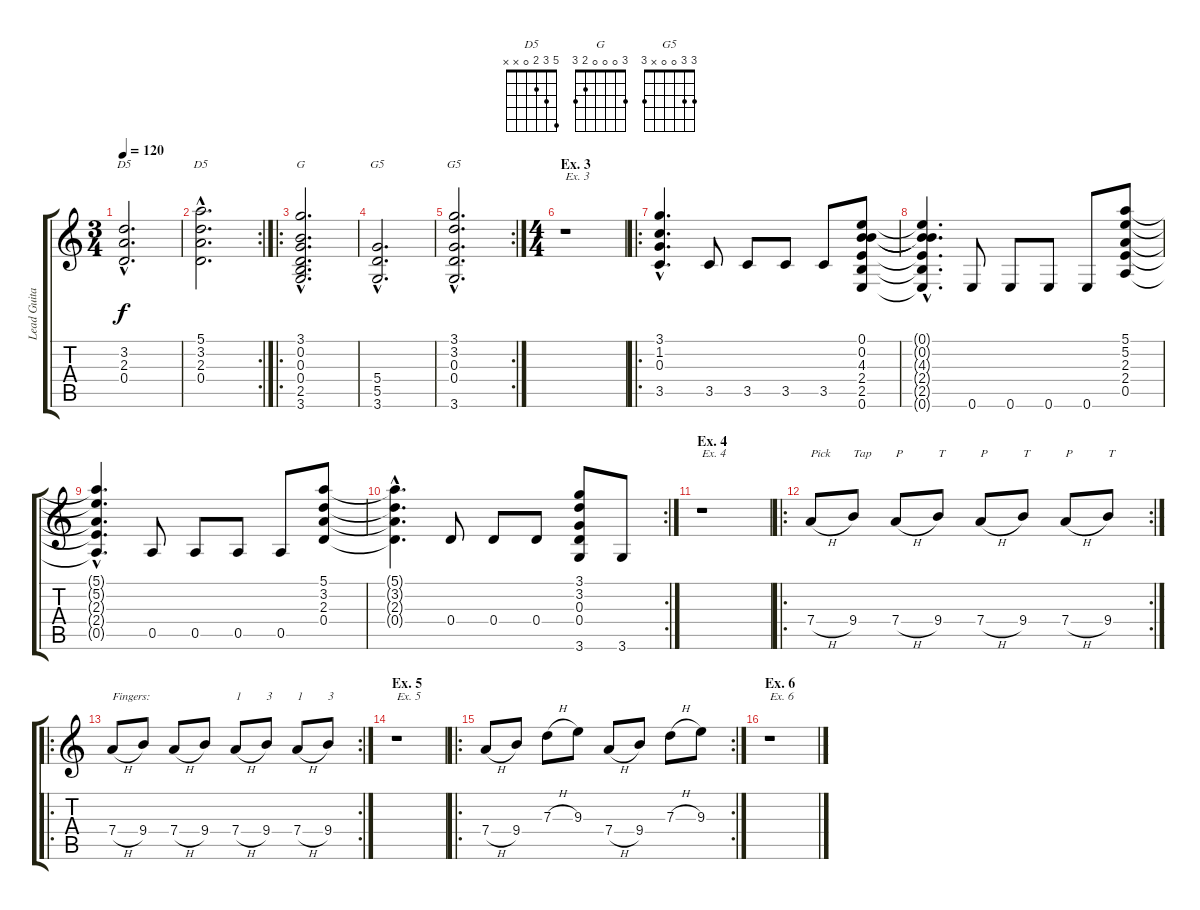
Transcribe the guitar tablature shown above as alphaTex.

\track ("Lead Guitar (Learn This One)" "Lead Guita") {instrument distortionguitar}
\staff {score tabs}
\tuning (E4 B3 G3 D3 A2 E2) {hide}
\chord ("D5" x 3 2 0 x x)
\chord ("D5" 5 3 2 0 x x)
\chord ("G" 3 0 0 0 2 3)
\chord ("G5" x x x 5 5 3)
\chord ("G5" 3 3 0 0 x 3)
\ts (3 4)
\tempo 120
\clef g2
\ks c
(3.2{hac} 2.3{hac} 0.4{hac}).2{d ch "D5" dy f} |
\rc 2
(5.1{hac} 3.2{hac} 2.3{hac} 0.4{hac}).2{d ch "D5"} |
\ro
(3.1{hac} 0.2{hac} 0.3{hac} 0.4{hac} 2.5{hac} 3.6{hac}).2{d ch "G"} |
(5.4{hac} 5.5{hac} 3.6{hac}).2{d ch "G5"} |
\rc 2
(3.1{hac} 3.2{hac} 0.3{hac} 0.4{hac} 3.6{hac}).2{d ch "G5"} |
\ts (4 4)
\section ("" "Ex. 3")
r.1{txt "Ex. 3"} |
\ro
(3.1{hac} 1.2{hac} 0.3{hac} 3.5{hac}).4{d instrument distortionguitar} 3.5.8{instrument electricguitarmuted} 3.5.8 3.5.8 3.5.8 (0.1 0.2 4.3 2.4 2.5 0.6).8{instrument distortionguitar} |
(0.1{hac t} 0.2{hac t} 4.3{hac t} 2.4{hac t} 2.5{hac t} 0.6{hac t}).4{d} 0.6.8{instrument electricguitarmuted} 0.6.8 0.6.8 0.6.8 (5.1 5.2 2.3 2.4 0.5).8{instrument distortionguitar} |
(5.1{hac t} 5.2{hac t} 2.3{hac t} 2.4{hac t} 0.5{hac t}).4{d} 0.5.8{instrument electricguitarmuted} 0.5.8 0.5.8 0.5.8 (5.1 3.2 2.3 0.4).8{instrument distortionguitar} |
\rc 2
(5.1{hac t} 3.2{hac t} 2.3{hac t} 0.4{hac t}).4{d} 0.4.8{instrument electricguitarmuted} 0.4.8 0.4.8 (3.1 3.2 0.3 0.4 3.6).8{instrument distortionguitar} 3.6.8{instrument electricguitarmuted} |
\section ("" "Ex. 4")
r.1{txt "Ex. 4"} |
\ro
\rc 2
7.4{h}.8{txt "Pick" instrument distortionguitar} 9.4.8{txt "Tap"} 7.4{h}.8{txt "P"} 9.4.8{txt "T"} 7.4{h}.8{txt "P"} 9.4.8{txt "T"} 7.4{h}.8{txt "P"} 9.4.8{txt "T"} |
\ro
\rc 2
7.4{h}.8{txt "Fingers:"} 9.4.8 7.4{h}.8 9.4.8 7.4{h}.8{txt "1"} 9.4.8{txt "3"} 7.4{h}.8{txt "1"} 9.4.8{txt "3"} |
\section ("" "Ex. 5")
r.1{txt "Ex. 5"} |
\ro
\rc 2
7.4{h}.8 9.4.8 7.3{h}.8 9.3.8 7.4{h}.8 9.4.8 7.3{h}.8 9.3.8 |
\section ("" "Ex. 6")
r.1{txt "Ex. 6"}
